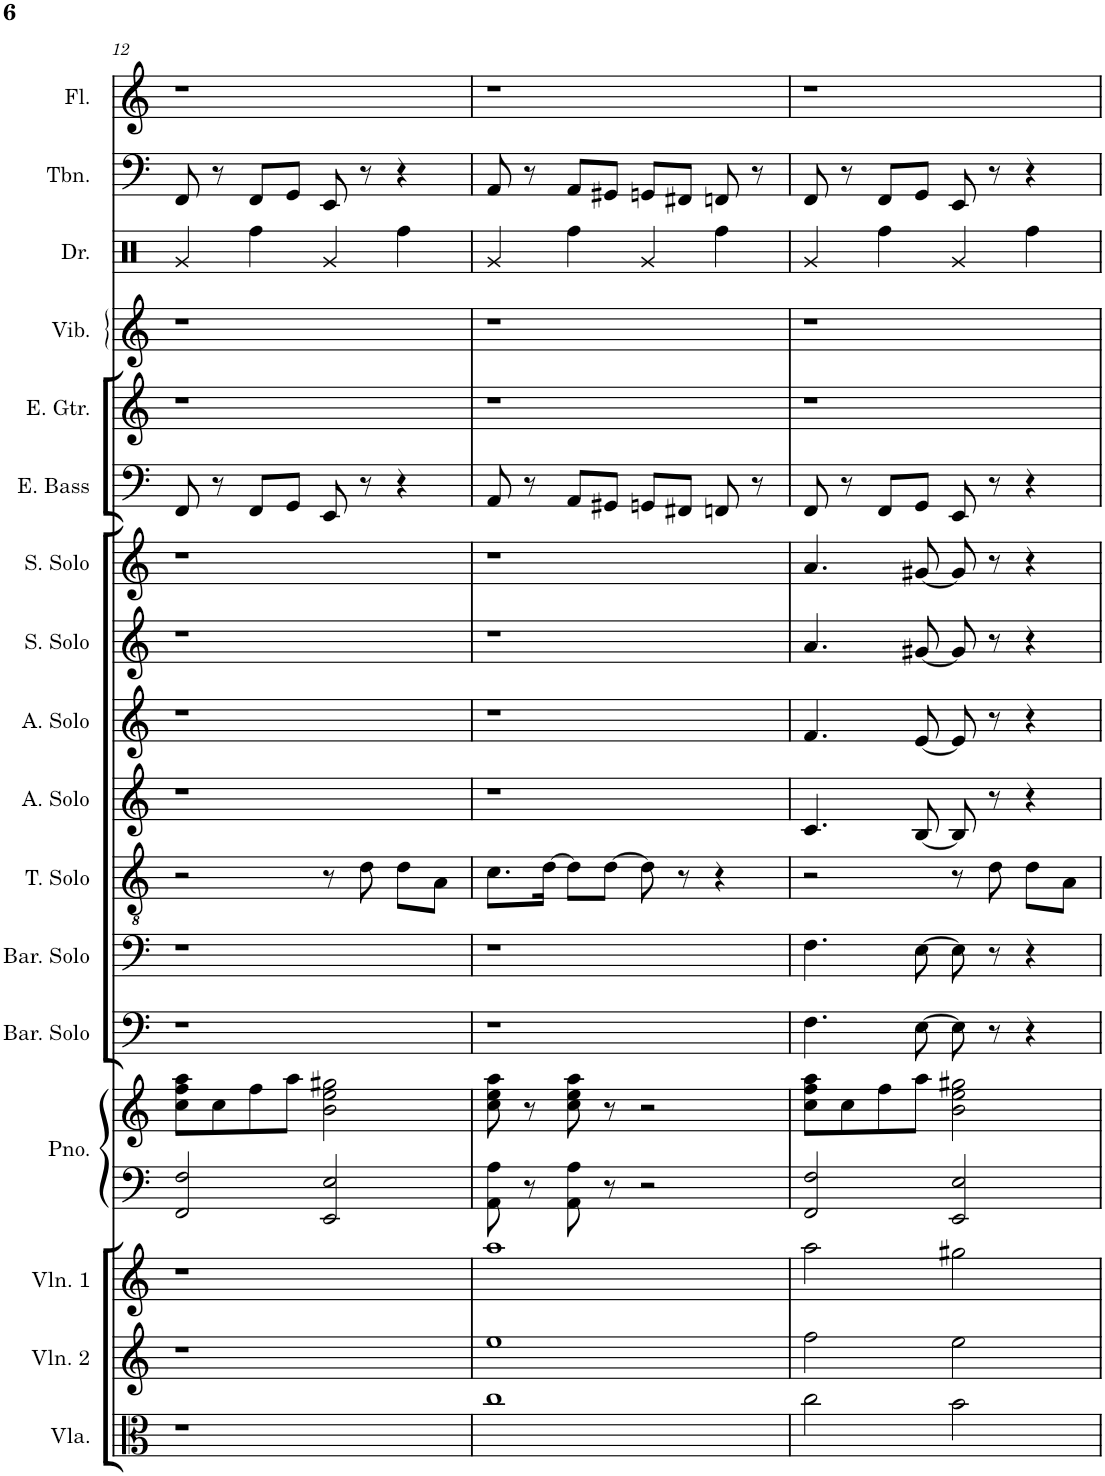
**kern	**kern	**kern	**kern	**kern	**kern	**kern	**kern	**kern	**kern	**kern	**kern	**kern	**kern	**kern	**kern	**kern	**kern
*part17	*part16	*part15	*part14	*part14	*part13	*part12	*part11	*part10	*part9	*part8	*part7	*part6	*part5	*part4	*part3	*part2	*part1
*staff18	*staff17	*staff16	*staff15	*staff14	*staff13	*staff12	*staff11	*staff10	*staff9	*staff8	*staff7	*staff6	*staff5	*staff4	*staff3	*staff2	*staff1
*I"Viola	*I"Violin 2	*I"Violin 1	*I"Piano	*	*I"Baritone Solo	*I"Baritone Solo	*I"Tenor Solo	*I"Alto Solo	*I"Alto Solo	*I"Soprano Solo	*I"Soprano Solo	*I"Electric Bass	*I"Electric Guitar	*I"Vibraphone	*I"Drum Set	*I"Trombone	*I"Flute
*I'Vla.	*I'Vln. 2	*I'Vln. 1	*I'Pno.	*	*I'Bar. Solo	*I'Bar. Solo	*I'T. Solo	*I'A. Solo	*I'A. Solo	*I'S. Solo	*I'S. Solo	*I'E. Bass	*I'E. Gtr.	*I'Vib.	*I'Dr.	*I'Tbn.	*I'Fl.
!!LO:PB:g=z
*clefC3	*clefG2	*clefG2	*clefF4	*clefG2	*clefF4	*clefF4	*clefGv2	*clefG2	*clefG2	*clefG2	*clefG2	*clefF4	*clefG2	*clefG2	*clefX	*clefF4	*clefG2
*	*	*	*	*	*	*	*Trd7c12	*	*	*	*	*Trd7c12	*Trd7c12	*	*	*	*Trd-7c-12
*k[]	*k[]	*k[]	*k[]	*k[]	*k[]	*k[]	*k[]	*k[]	*k[]	*k[]	*k[]	*k[]	*k[]	*k[]	*k[]	*k[]	*k[]
*M4/4	*M4/4	*M4/4	*M4/4	*M4/4	*M4/4	*M4/4	*M4/4	*M4/4	*M4/4	*M4/4	*M4/4	*M4/4	*M4/4	*M4/4	*M4/4	*M4/4	*M4/4
=12	=12	=12	=12	=12	=12	=12	=12	=12	=12	=12	=12	=12	=12	=12	=12	=12	=12
1r	1r	1r	2FF/ 2F/	8cc\ 8ff\ 8aa\L	1r	1r	2r	1r	1r	1r	1r	8FF/	1r	1r	4Rg/	8FF/	1r
.	.	.	.	8cc\	.	.	.	.	.	.	.	8r	.	.	.	8r	.
.	.	.	.	8ff\	.	.	.	.	.	.	.	8FF/L	.	.	4Rff\	8FF/L	.
.	.	.	.	8aa\J	.	.	.	.	.	.	.	8GG/J	.	.	.	8GG/J	.
.	.	.	2EE/ 2E/	2b\ 2ee\ 2gg#X\	.	.	8r	.	.	.	.	8EE/	.	.	4Rg/	8EE/	.
.	.	.	.	.	.	.	8d\	.	.	.	.	8r	.	.	.	8r	.
.	.	.	.	.	.	.	8d\L	.	.	.	.	4r	.	.	4Rff\	4r	.
.	.	.	.	.	.	.	8A\J	.	.	.	.	.	.	.	.	.	.
=13	=13	=13	=13	=13	=13	=13	=13	=13	=13	=13	=13	=13	=13	=13	=13	=13	=13
1cc	1ee	1aa	8AA\ 8A\	8cc\ 8ee\ 8aa\	1r	1r	8.c\L	1r	1r	1r	1r	8AA/	1r	1r	4Rg/	8AA/	1r
.	.	.	8r	8r	.	.	.	.	.	.	.	8r	.	.	.	8r	.
.	.	.	.	.	.	.	[16d\Jk	.	.	.	.	.	.	.	.	.	.
.	.	.	8AA\ 8A\	8cc\ 8ee\ 8aa\	.	.	8d\L]	.	.	.	.	8AA/L	.	.	4Rff\	8AA/L	.
.	.	.	8r	8r	.	.	[8d\J	.	.	.	.	8GG#X/J	.	.	.	8GG#X/J	.
.	.	.	2r	2r	.	.	8d\]	.	.	.	.	8GGn/L	.	.	4Rg/	8GGn/L	.
.	.	.	.	.	.	.	8r	.	.	.	.	8FF#X/J	.	.	.	8FF#X/J	.
.	.	.	.	.	.	.	4r	.	.	.	.	8FFn/	.	.	4Rff\	8FFn/	.
.	.	.	.	.	.	.	.	.	.	.	.	8r	.	.	.	8r	.
=14	=14	=14	=14	=14	=14	=14	=14	=14	=14	=14	=14	=14	=14	=14	=14	=14	=14
2cc\	2ff\	2aa\	2FF/ 2F/	8cc\ 8ff\ 8aa\L	4.F\	4.F\	2r	4.c/	4.f/	4.a/	4.a/	8FF/	1r	1r	4Rg/	8FF/	1r
.	.	.	.	8cc\	.	.	.	.	.	.	.	8r	.	.	.	8r	.
.	.	.	.	8ff\	.	.	.	.	.	.	.	8FF/L	.	.	4Rff\	8FF/L	.
.	.	.	.	8aa\J	[8E\	[8E\	.	[8B/	[8e/	[8g#X/	[8g#X/	8GG/J	.	.	.	8GG/J	.
2b\	2ee\	2gg#X\	2EE/ 2E/	2b\ 2ee\ 2gg#X\	8E\]	8E\]	8r	8B/]	8e/]	8g#/]	8g#/]	8EE/	.	.	4Rg/	8EE/	.
.	.	.	.	.	8r	8r	8d\	8r	8r	8r	8r	8r	.	.	.	8r	.
.	.	.	.	.	4r	4r	8d\L	4r	4r	4r	4r	4r	.	.	4Rff\	4r	.
.	.	.	.	.	.	.	8A\J	.	.	.	.	.	.	.	.	.	.
=	=	=	=	=	=	=	=	=	=	=	=	=	=	=	=	=	=
*-	*-	*-	*-	*-	*-	*-	*-	*-	*-	*-	*-	*-	*-	*-	*-	*-	*-
